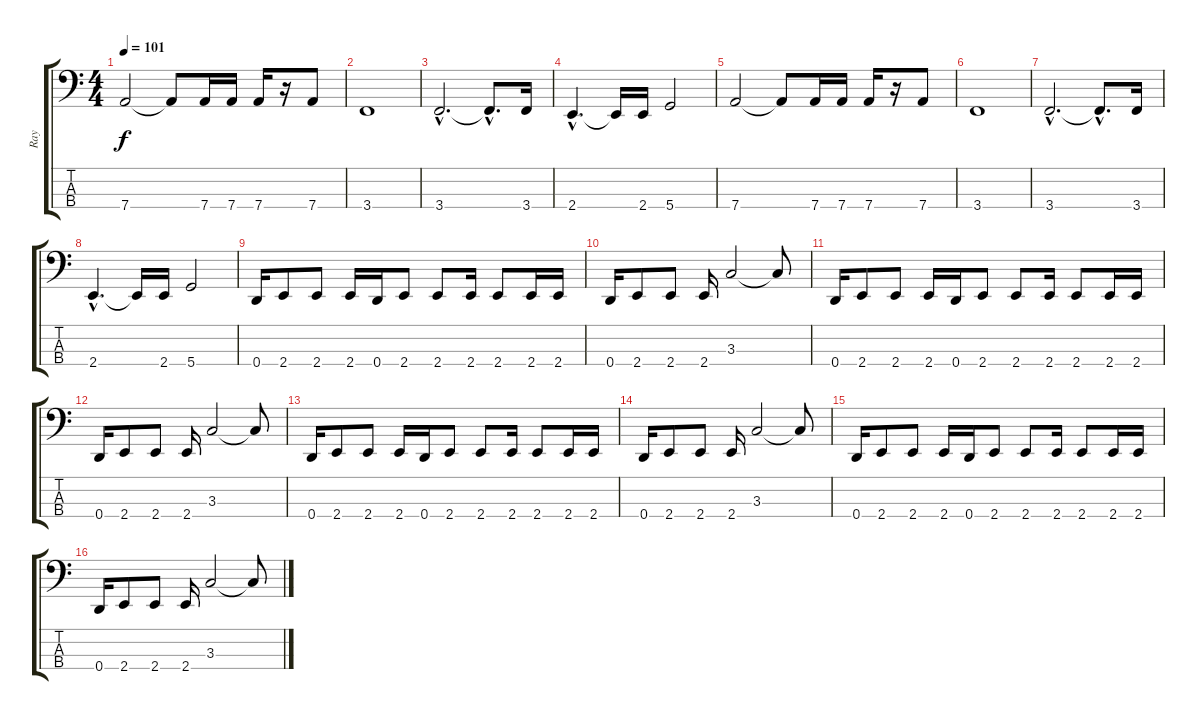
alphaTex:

\track ("Ray" "Ray") {instrument electricbassfinger}
\staff {score tabs}
\tuning (G2 D2 A1 D1) {hide}
\ts (4 4)
\tempo 101
\clef f4
\ks c
7.4.2{dy f} 7.4{t}.8 7.4.16 7.4.16 7.4.16 r.16 7.4.8 |
3.4.1 |
3.4{hac}.2{d} 3.4{hac t}.8{d} 3.4.16 |
2.4{hac}.4{d} 2.4{t}.16 2.4.16 5.4.2 |
7.4.2 7.4{t}.8 7.4.16 7.4.16 7.4.16 r.16 7.4.8 |
3.4.1 |
3.4{hac}.2{d} 3.4{hac t}.8{d} 3.4.16 |
2.4{hac}.4{d} 2.4{t}.16 2.4.16 5.4.2 |
0.4.16 2.4.8 2.4.8 2.4.16 0.4.16 2.4.8 2.4.8 2.4.16 2.4.8 2.4.16 2.4.16 |
0.4.16 2.4.8 2.4.8 2.4.16 3.3.2 3.3{t}.8 |
0.4.16 2.4.8 2.4.8 2.4.16 0.4.16 2.4.8 2.4.8 2.4.16 2.4.8 2.4.16 2.4.16 |
0.4.16 2.4.8 2.4.8 2.4.16 3.3.2 3.3{t}.8 |
0.4.16 2.4.8 2.4.8 2.4.16 0.4.16 2.4.8 2.4.8 2.4.16 2.4.8 2.4.16 2.4.16 |
0.4.16 2.4.8 2.4.8 2.4.16 3.3.2 3.3{t}.8 |
0.4.16 2.4.8 2.4.8 2.4.16 0.4.16 2.4.8 2.4.8 2.4.16 2.4.8 2.4.16 2.4.16 |
0.4.16 2.4.8 2.4.8 2.4.16 3.3.2 3.3{t}.8
